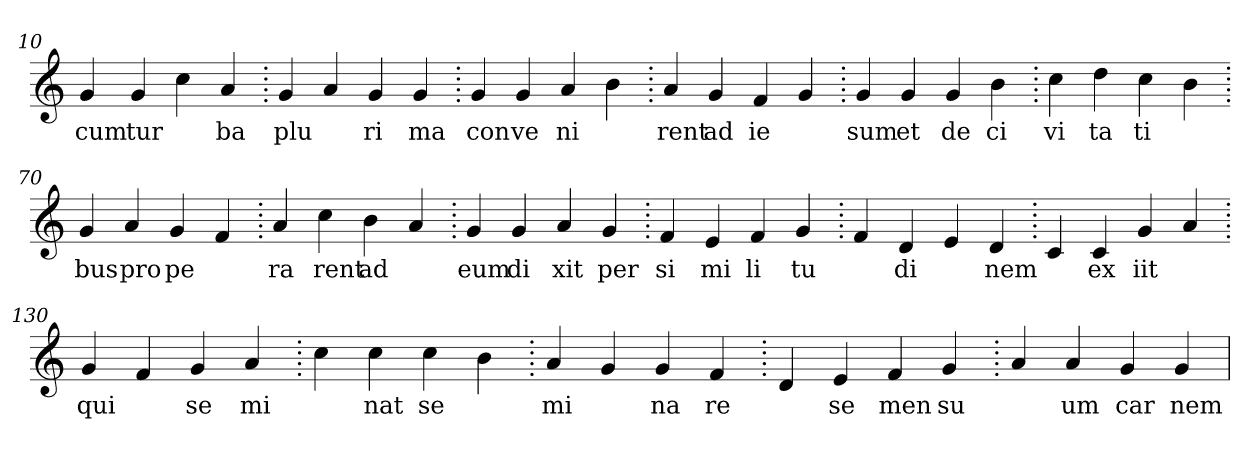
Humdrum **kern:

**kern	**text
*part1	*part1
*staff1	*staff1
*clefG2	*
=10.	=10.
4g	cum
4g	tur
4cc	.
4a	ba
=20.	=20.
4g	plu
4a	.
4g	ri
4g	ma
=30.	=30.
4g	con
4g	ve
4a	ni
4b	.
=40.	=40.
4a	rent
4g	ad
4f	ie
4g	.
=50.	=50.
4g	sum
4g	et
4g	de
4b	ci
=60.	=60.
4cc	vi
4dd	ta
4cc	ti
4b	.
=70.	=70.
4g	bus
4a	pro
4g	pe
4f	.
=80.	=80.
4a	ra
4cc	rent
4b	ad
4a	.
=90.	=90.
4g	eum
4g	di
4a	xit
4g	per
=100.	=100.
4f	si
4e	mi
4f	li
4g	tu
=110.	=110.
4f	.
4d	di
4e	.
4d	nem
=120.	=120.
4c	.
4c	ex
4g	iit
4a	.
=130.	=130.
4g	qui
4f	.
4g	se
4a	mi
=140.	=140.
4cc	.
4cc	nat
4cc	se
4b	.
=150.	=150.
4a	mi
4g	.
4g	na
4f	re
=160.	=160.
4d	.
4e	se
4f	men
4g	su
=170.	=170.
4a	.
4a	um
4g	car
4g	nem
=	=
*-	*-
